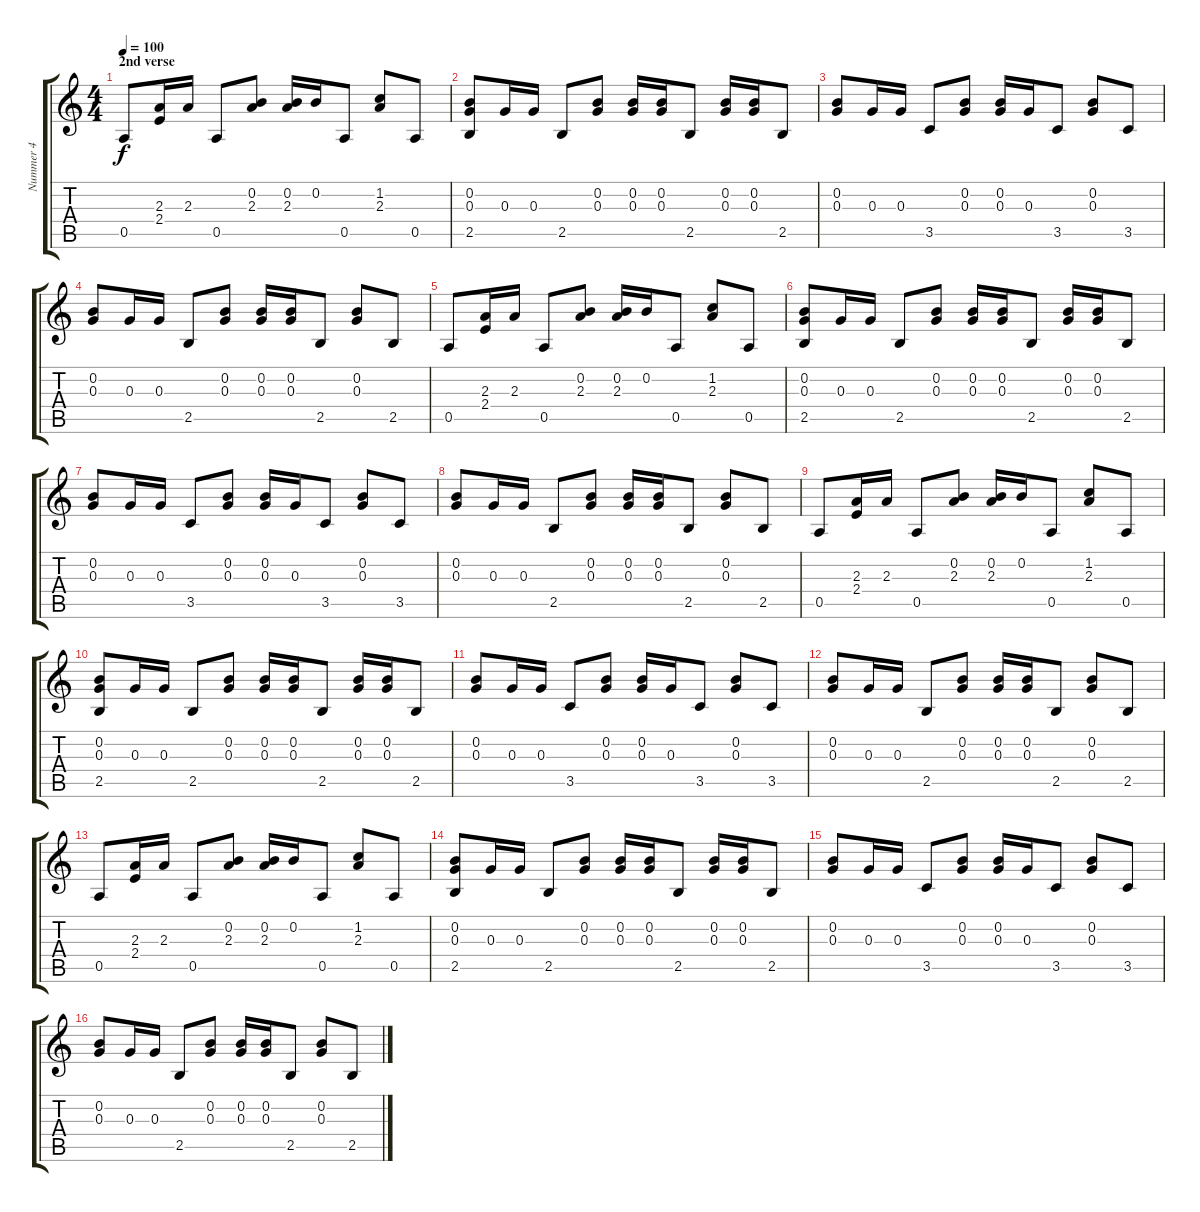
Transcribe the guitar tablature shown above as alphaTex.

\track ("Nummer 4" "Nummer 4") {instrument electricbassfinger}
\staff {score tabs}
\tuning (E4 B3 G3 D3 A2 E2) {hide}
\ts (4 4)
\section ("" "2nd verse")
\tempo 100
\clef g2
\ks c
0.5.8{dy f} (2.3 2.4).16 2.3.16 0.5.8 (0.2 2.3).8 (0.2 2.3).16 0.2.16 0.5.8 (1.2 2.3).8 0.5.8 |
(0.2 0.3 2.5).8 0.3.16 0.3.16 2.5.8 (0.2 0.3).8 (0.2 0.3).16 (0.2 0.3).16 2.5.8 (0.2 0.3).16 (0.2 0.3).16 2.5.8 |
(0.2 0.3).8 0.3.16 0.3.16 3.5.8 (0.2 0.3).8 (0.2 0.3).16 0.3.16 3.5.8 (0.2 0.3).8 3.5.8 |
(0.2 0.3).8 0.3.16 0.3.16 2.5.8 (0.2 0.3).8 (0.2 0.3).16 (0.2 0.3).16 2.5.8 (0.2 0.3).8 2.5.8 |
0.5.8 (2.3 2.4).16 2.3.16 0.5.8 (0.2 2.3).8 (0.2 2.3).16 0.2.16 0.5.8 (1.2 2.3).8 0.5.8 |
(0.2 0.3 2.5).8 0.3.16 0.3.16 2.5.8 (0.2 0.3).8 (0.2 0.3).16 (0.2 0.3).16 2.5.8 (0.2 0.3).16 (0.2 0.3).16 2.5.8 |
(0.2 0.3).8 0.3.16 0.3.16 3.5.8 (0.2 0.3).8 (0.2 0.3).16 0.3.16 3.5.8 (0.2 0.3).8 3.5.8 |
(0.2 0.3).8 0.3.16 0.3.16 2.5.8 (0.2 0.3).8 (0.2 0.3).16 (0.2 0.3).16 2.5.8 (0.2 0.3).8 2.5.8 |
0.5.8 (2.3 2.4).16 2.3.16 0.5.8 (0.2 2.3).8 (0.2 2.3).16 0.2.16 0.5.8 (1.2 2.3).8 0.5.8 |
(0.2 0.3 2.5).8 0.3.16 0.3.16 2.5.8 (0.2 0.3).8 (0.2 0.3).16 (0.2 0.3).16 2.5.8 (0.2 0.3).16 (0.2 0.3).16 2.5.8 |
(0.2 0.3).8 0.3.16 0.3.16 3.5.8 (0.2 0.3).8 (0.2 0.3).16 0.3.16 3.5.8 (0.2 0.3).8 3.5.8 |
(0.2 0.3).8 0.3.16 0.3.16 2.5.8 (0.2 0.3).8 (0.2 0.3).16 (0.2 0.3).16 2.5.8 (0.2 0.3).8 2.5.8 |
0.5.8 (2.3 2.4).16 2.3.16 0.5.8 (0.2 2.3).8 (0.2 2.3).16 0.2.16 0.5.8 (1.2 2.3).8 0.5.8 |
(0.2 0.3 2.5).8 0.3.16 0.3.16 2.5.8 (0.2 0.3).8 (0.2 0.3).16 (0.2 0.3).16 2.5.8 (0.2 0.3).16 (0.2 0.3).16 2.5.8 |
(0.2 0.3).8 0.3.16 0.3.16 3.5.8 (0.2 0.3).8 (0.2 0.3).16 0.3.16 3.5.8 (0.2 0.3).8 3.5.8 |
(0.2 0.3).8 0.3.16 0.3.16 2.5.8 (0.2 0.3).8 (0.2 0.3).16 (0.2 0.3).16 2.5.8 (0.2 0.3).8 2.5.8
